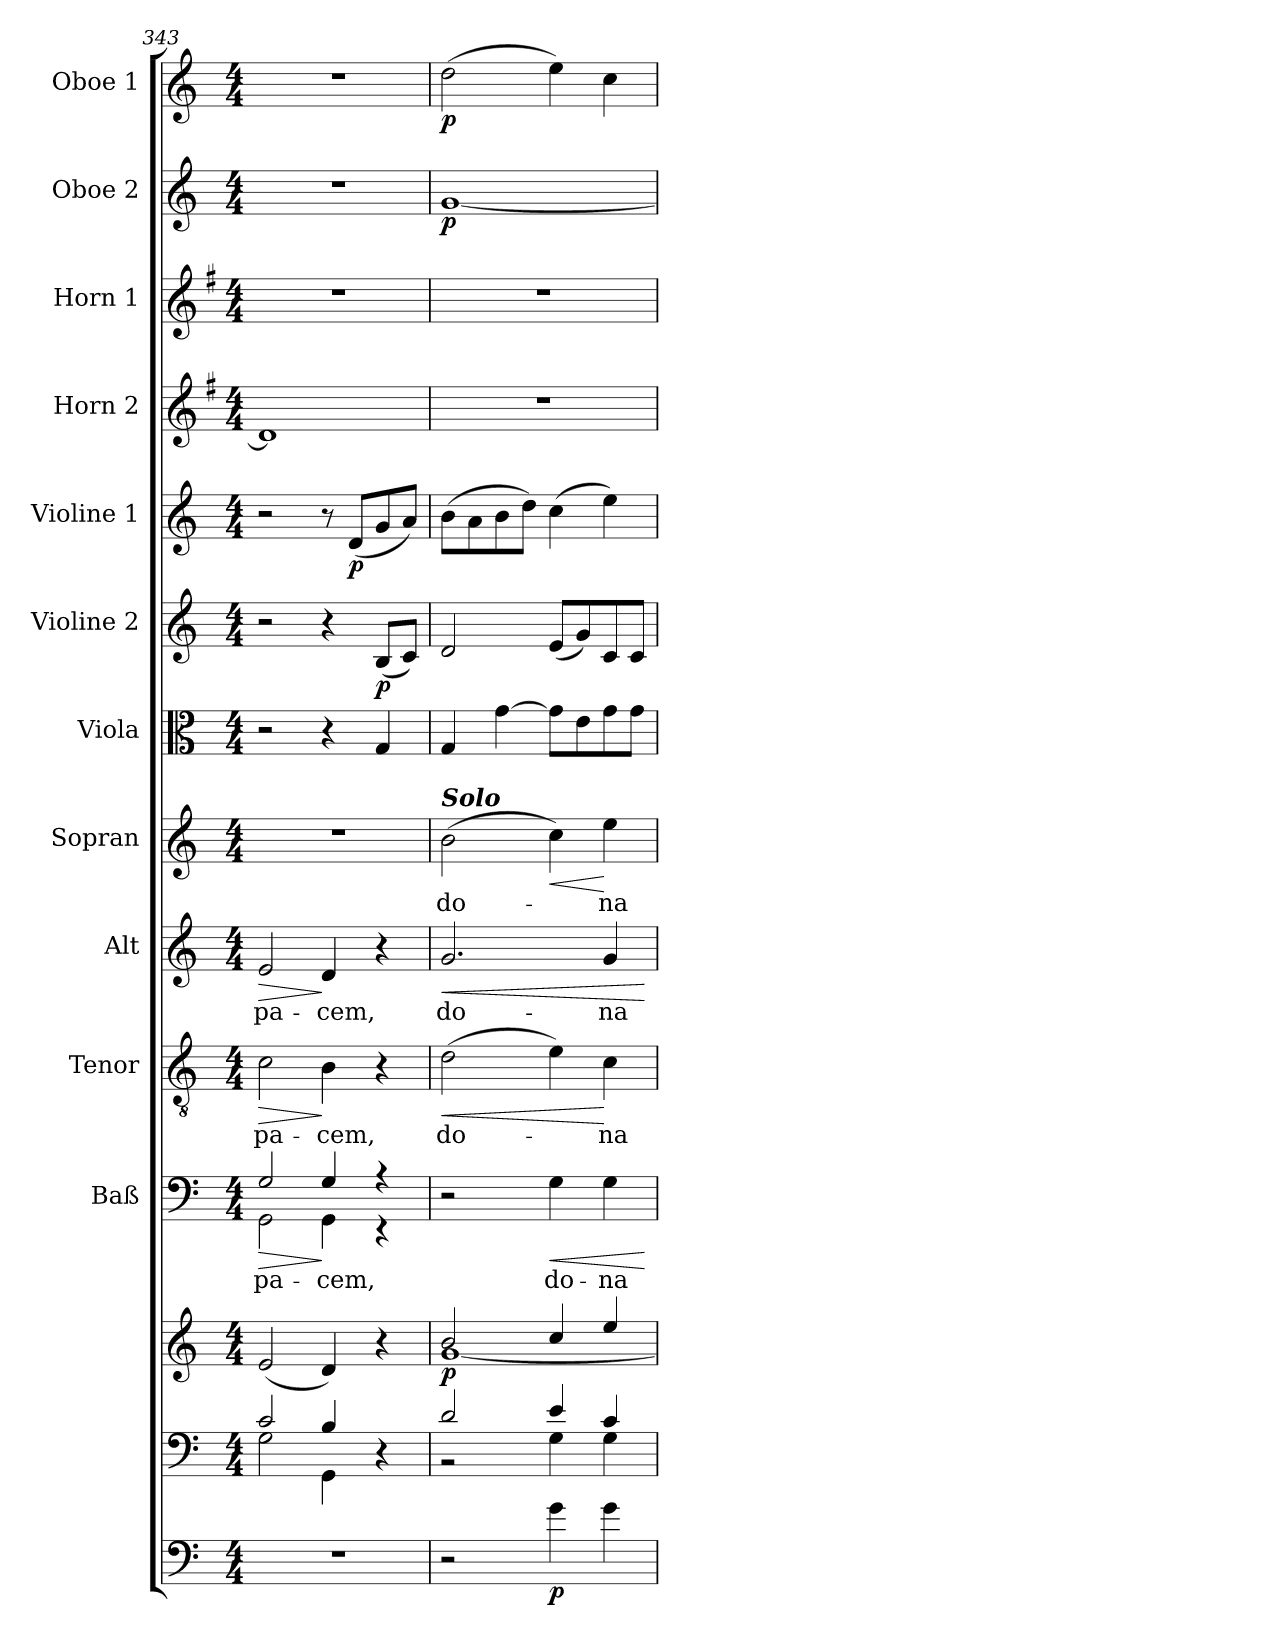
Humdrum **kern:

**kern	**dynam	**kern	**kern	**dynam	**kern	**text	**dynam	**kern	**text	**dynam	**kern	**text	**dynam	**kern	**text	**dynam	**kern	**kern	**dynam	**kern	**dynam	**kern	**kern	**kern	**dynam	**kern	**dynam
*part13	*part13	*part12	*part12	*part12	*part11	*part11	*part11	*part10	*part10	*part10	*part9	*part9	*part9	*part8	*part8	*part8	*part7	*part6	*part6	*part5	*part5	*part4	*part3	*part2	*part2	*part1	*part1
*staff14	*staff14	*staff13	*staff12	*staff12/13	*staff11	*staff11	*staff11	*staff10	*staff10	*staff10	*staff9	*staff9	*staff9	*staff8	*staff8	*staff8	*staff7	*staff6	*staff6	*staff5	*staff5	*staff4	*staff3	*staff2	*staff2	*staff1	*staff1
*	*	*	*	*	*I"Baß	*	*	*I"Tenor	*	*	*I"Alt	*	*	*I"Sopran	*	*	*I"Viola	*I"Violine 2	*	*I"Violine 1	*	*I"Horn 2	*I"Horn 1	*I"Oboe 2	*	*I"Oboe 1	*
*	*	*	*	*	*I'Baß	*	*	*I'Ten	*	*	*I'Alt	*	*	*I'Sop	*	*	*I'Vla.	*I'Vln. 2	*	*I'Vln. 1	*	*I'Hrn. 2	*I'Hrn. 1	*I'Ob. 2	*	*I'Ob. 1	*
*clefF4	*	*clefF4	*clefG2	*	*clefF4	*	*	*clefGv2	*	*	*clefG2	*	*	*clefG2	*	*	*clefC3	*clefG2	*	*clefG2	*	*clefG2	*clefG2	*clefG2	*	*clefG2	*
*ITrd7c12	*	*	*	*	*	*	*	*	*	*	*	*	*	*	*	*	*	*	*	*	*	*ITrd4c7	*ITrd4c7	*	*	*	*
*k[]	*	*k[]	*k[]	*	*k[]	*	*	*k[]	*	*	*k[]	*	*	*k[]	*	*	*k[]	*k[]	*	*k[]	*	*k[]	*k[]	*k[]	*	*k[]	*
*C:	*	*C:	*C:	*	*C:	*	*	*C:	*	*	*C:	*	*	*C:	*	*	*C:	*C:	*	*C:	*	*C:	*C:	*C:	*	*C:	*
*M4/4	*	*M4/4	*M4/4	*	*M4/4	*	*	*M4/4	*	*	*M4/4	*	*	*M4/4	*	*	*M4/4	*M4/4	*	*M4/4	*	*M4/4	*M4/4	*M4/4	*	*M4/4	*
=343	=343	=343	=343	=343	=343	=343	=343	=343	=343	=343	=343	=343	=343	=343	=343	=343	=343	=343	=343	=343	=343	=343	=343	=343	=343	=343	=343
*	*	*^	*	*	*	*	*	*	*	*	*	*	*	*	*	*	*	*	*	*	*	*	*	*	*	*	*
!	!	!	!	!	!	!	!LO:LY:b	!LO:HP:b	!	!LO:LY:b	!LO:HP:b	!	!LO:LY:b	!LO:HP:b	!	!	!	!	!	!	!	!	!	!	!	!	!	!
*	*	*	*	*	*	*^	*	*	*	*	*	*	*	*	*	*	*	*	*	*	*	*	*	*	*	*	*	*
1r	.	2c/	2G\	(<2e/	.	2G/	2GG\	pa-	>	2c\	pa-	>	2e/	pa-	>	1r	.	.	2r	2r	.	2r	.	1G]	1r	1r	.	1r	.
!	!	!	!	!	!	!	!	!LO:LY:b	!	!	!LO:LY:b	!	!	!LO:LY:b	!	!	!	!	!	!	!	!	!	!	!	!	!	!	!
.	.	4B/	4GG\	4d/)	.	4G/	4GG\	-cem,	]	4B\	-cem,	]	4d/	-cem,	]	.	.	.	4r	4r	.	8r	.	.	.	.	.	.	.
!	!	!	!	!	!	!	!	!	!	!	!	!	!	!	!	!	!	!	!	!	!	!	!LO:DY:b	!	!	!	!	!	!
.	.	.	.	.	.	.	.	.	.	.	.	.	.	.	.	.	.	.	.	.	.	(<8d/L	p	.	.	.	.	.	.
!	!	!	!	!	!	!	!	!	!	!	!	!	!	!	!	!	!	!	!	!	!LO:DY:b	!	!	!	!	!	!	!	!
.	.	4ryy	4r	4r	.	4r	4r	.	.	4r	.	.	4r	.	.	.	.	.	4G/	(<8B/L	p	8g/	.	.	.	.	.	.	.
.	.	.	.	.	.	.	.	.	.	.	.	.	.	.	.	.	.	.	.	8c/J)	.	8a/J)	.	.	.	.	.	.	.
*	*	*	*	*	*	*v	*v	*	*	*	*	*	*	*	*	*	*	*	*	*	*	*	*	*	*	*	*	*	*
=344	=344	=344	=344	=344	=344	=344	=344	=344	=344	=344	=344	=344	=344	=344	=344	=344	=344	=344	=344	=344	=344	=344	=344	=344	=344	=344	=344	=344
*	*	*	*	*^	*	*	*	*	*	*	*	*	*	*	*	*	*	*	*	*	*	*	*	*	*	*	*	*
!	!	!	!	!	!	!	!	!	!	!	!	!	!	!	!	!LO:TX:a:Bi:t=Solo	!	!	!	!	!	!	!	!	!	!	!	!	!
!	!	!	!	!	!	!LO:DY:b	!	!	!	!	!LO:LY:b	!LO:HP:b	!	!LO:LY:b	!LO:HP:b	!	!LO:LY:b	!	!	!	!	!	!	!	!	!	!LO:DY:b	!	!LO:DY:b
2r	.	2d/	2r	2b/	[<1g	p	2r	.	.	(>2d\	do-	<	2.g/	do-	<	(>2b\	do-	.	4G/	2d/	.	(>8b\L	.	1r	1r	[1g	p	(>2dd\	p
.	.	.	.	.	.	.	.	.	.	.	.	.	.	.	.	.	.	.	.	.	.	8a\	.	.	.	.	.	.	.
.	.	.	.	.	.	.	.	.	.	.	.	.	.	.	.	.	.	.	[4g\	.	.	8b\	.	.	.	.	.	.	.
.	.	.	.	.	.	.	.	.	.	.	.	.	.	.	.	.	.	.	.	.	.	8dd\J)	.	.	.	.	.	.	.
!	!LO:DY:b	!	!	!	!	!	!	!LO:LY:b	!LO:HP:b	!	!	!	!	!	!	!	!	!LO:HP:b	!	!	!	!	!	!	!	!	!	!	!
4G\	p	4e/	4G\	4cc/	.	.	4G\	do-	<	4e\)	.	.	.	.	.	4cc\)	.	<	8g\L]	(<8e/L	.	(>4cc\	.	.	.	.	.	4ee\)	.
.	.	.	.	.	.	.	.	.	.	.	.	.	.	.	.	.	.	.	8e\	8g/)	.	.	.	.	.	.	.	.	.
!	!	!	!	!	!	!	!	!LO:LY:b	!	!	!LO:LY:b	!	!	!LO:LY:b	!	!	!LO:LY:b	!	!	!	!	!	!	!	!	!	!	!	!
4G\	.	4c/	4G\	4ee/	.	.	4G\	-na	.	4c\	-na	[	4g/	-na	.	4ee\	-na	[	8g\	8c/	.	4ee\)	.	.	.	.	.	4cc\	.
.	.	.	.	.	.	.	.	.	.	.	.	.	.	.	.	.	.	.	8g\J	8c/J	.	.	.	.	.	.	.	.	.
*	*	*v	*v	*	*	*	*	*	*	*	*	*	*	*	*	*	*	*	*	*	*	*	*	*	*	*	*	*	*
*	*	*	*v	*v	*	*	*	*	*	*	*	*	*	*	*	*	*	*	*	*	*	*	*	*	*	*	*	*
.	.	.	.	.	.	.	[	.	.	.	.	.	[	.	.	.	.	.	.	.	.	.	.	.	.	.	.
=	=	=	=	=	=	=	=	=	=	=	=	=	=	=	=	=	=	=	=	=	=	=	=	=	=	=	=
*-	*-	*-	*-	*-	*-	*-	*-	*-	*-	*-	*-	*-	*-	*-	*-	*-	*-	*-	*-	*-	*-	*-	*-	*-	*-	*-	*-
